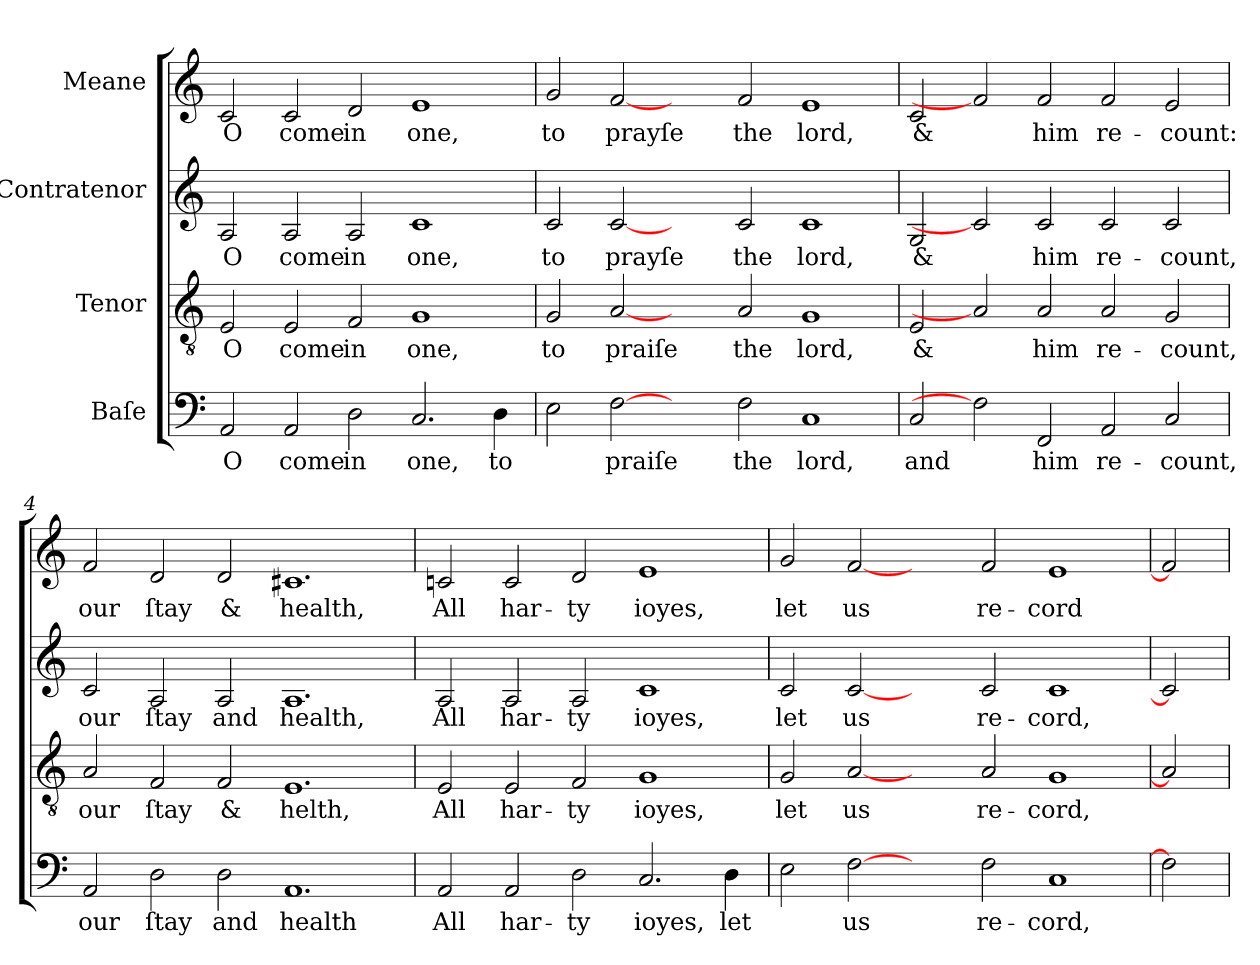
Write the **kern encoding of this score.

**kern	**text	**kern	**text	**kern	**text	**kern	**text
*part4	*part4	*part3	*part3	*part2	*part2	*part1	*part1
*staff4	*staff4	*staff3	*staff3	*staff2	*staff2	*staff1	*staff1
*I"Baſe	*	*I"Tenor	*	*I"Contratenor	*	*I"Meane	*
!!LO:PB:g=z
*stria5	*	*stria5	*	*stria5	*	*stria5	*
*clefF4	*	*clefGv2	*	*clefG2	*	*clefG2	*
=1	=1	=1	=1	=1	=1	=1	=1
!	!LO:LY:b:cj	!	!LO:LY:b:cj	!	!LO:LY:b:cj	!	!LO:LY:b:cj
2AA/	O	2E/	O	2A/	O	2c/	O
!	!LO:LY:b:cj	!	!LO:LY:b:cj	!	!LO:LY:b:cj	!	!LO:LY:b:cj
2AA/	come	2E/	come	2A/	come	2c/	come
!	!LO:LY:b:cj	!	!LO:LY:b:cj	!	!LO:LY:b:cj	!	!LO:LY:b:cj
2D\	in	2F/	in	2A/	in	2d/	in
!	!LO:LY:b:cj	!	!LO:LY:b:cj	!	!LO:LY:b:cj	!	!LO:LY:b:cj
2.C/	one,	1G	one,	1c	one,	1e	one,
!	!LO:LY:b:cj	!	!	!	!	!	!
4D\	to	.	.	.	.	.	.
=2	=2	=2	=2	=2	=2	=2	=2
!	!	!	!LO:LY:b:cj	!	!LO:LY:b:cj	!	!LO:LY:b:cj
2E\	.	2G/	to	2c/	to	2g/	to
!	!LO:LY:b:cj	!	!LO:LY:b:cj	!	!LO:LY:b:cj	!	!LO:LY:b:cj
[2F	praiſe	[2A	praiſe	[2c	prayſe	[2f	prayſe
2ryy	.	2ryy	.	2ryy	.	2ryy	.
!	!LO:LY:b:cj	!	!LO:LY:b:cj	!	!LO:LY:b:cj	!	!LO:LY:b:cj
2F\	the	2A/	the	2c/	the	2f/	the
!	!LO:LY:b:cj	!	!LO:LY:b:cj	!	!LO:LY:b:cj	!	!LO:LY:b:cj
1C	lord,	1G	lord,	1c	lord,	1e	lord,
=3	=3	=3	=3	=3	=3	=3	=3
!	!LO:LY:b:cj	!	!LO:LY:b:cj	!	!LO:LY:b:cj	!	!LO:LY:b:cj
2C/	and	2E/	&	2G/	&	2c/	&
2F]	.	2A]	.	2c]	.	2f]	.
!	!LO:LY:b:cj	!	!LO:LY:b:cj	!	!LO:LY:b:cj	!	!LO:LY:b:cj
2FF/	him	2A/	him	2c/	him	2f/	him
!	!LO:LY:b:cj	!	!LO:LY:b:cj	!	!LO:LY:b:cj	!	!LO:LY:b:cj
2AA/	re-	2A/	re-	2c/	re-	2f/	re-
!	!LO:LY:b:cj	!	!LO:LY:b:cj	!	!LO:LY:b:cj	!	!LO:LY:b:cj
2C/	-count,	2G/	-count,	2c/	-count,	2e/	-count:
!!LO:LB:g=z
=4	=4	=4	=4	=4	=4	=4	=4
!	!LO:LY:b:cj	!	!LO:LY:b:cj	!	!LO:LY:b:cj	!	!LO:LY:b:cj
2AA/	our	2A/	our	2c/	our	2f/	our
!	!LO:LY:b:cj	!	!LO:LY:b:cj	!	!LO:LY:b:cj	!	!LO:LY:b:cj
2D\	ſtay	2F/	ſtay	2A/	ſtay	2d/	ſtay
!	!LO:LY:b:cj	!	!LO:LY:b:cj	!	!LO:LY:b:cj	!	!LO:LY:b:cj
2D\	and	2F/	&	2A/	and	2d/	&
!	!LO:LY:b:cj	!	!LO:LY:b:cj	!	!LO:LY:b:cj	!	!LO:LY:b:cj
1.AA	health	1.E	helth,	1.A	health,	1.c#X	health,
=5	=5	=5	=5	=5	=5	=5	=5
!	!LO:LY:b:cj	!	!LO:LY:b:cj	!	!LO:LY:b:cj	!	!LO:LY:b:cj
2AA/	All	2E/	All	2A/	All	2cn/	All
!	!LO:LY:b:cj	!	!LO:LY:b:cj	!	!LO:LY:b:cj	!	!LO:LY:b:cj
2AA/	har-	2E/	har-	2A/	har-	2c/	har-
!	!LO:LY:b:cj	!	!LO:LY:b:cj	!	!LO:LY:b:cj	!	!LO:LY:b:cj
2D\	-ty	2F/	-ty	2A/	-ty	2d/	-ty
!	!LO:LY:b:cj	!	!LO:LY:b:cj	!	!LO:LY:b:cj	!	!LO:LY:b:cj
2.C/	ioyes,	1G	ioyes,	1c	ioyes,	1e	ioyes,
!	!LO:LY:b:cj	!	!	!	!	!	!
4D\	let	.	.	.	.	.	.
=6	=6	=6	=6	=6	=6	=6	=6
!	!	!	!LO:LY:b:cj	!	!LO:LY:b:cj	!	!LO:LY:b:cj
2E\	.	2G/	let	2c/	let	2g/	let
!	!LO:LY:b:cj	!	!LO:LY:b:cj	!	!LO:LY:b:cj	!	!LO:LY:b:cj
[2F	us	[2A	us	[2c	us	[2f	us
2ryy	.	2ryy	.	2ryy	.	2ryy	.
!	!LO:LY:b:cj	!	!LO:LY:b:cj	!	!LO:LY:b:cj	!	!LO:LY:b:cj
2F\	re-	2A/	re-	2c/	re-	2f/	re-
!	!LO:LY:b:cj	!	!LO:LY:b:cj	!	!LO:LY:b:cj	!	!LO:LY:b:cj
1C	-cord,	1G	-cord,	1c	-cord,	1e	-cord
=7	=7	=7	=7	=7	=7	=7	=7
2F]	.	2A]	.	2c]	.	2f]	.
=	=	=	=	=	=	=	=
*-	*-	*-	*-	*-	*-	*-	*-
